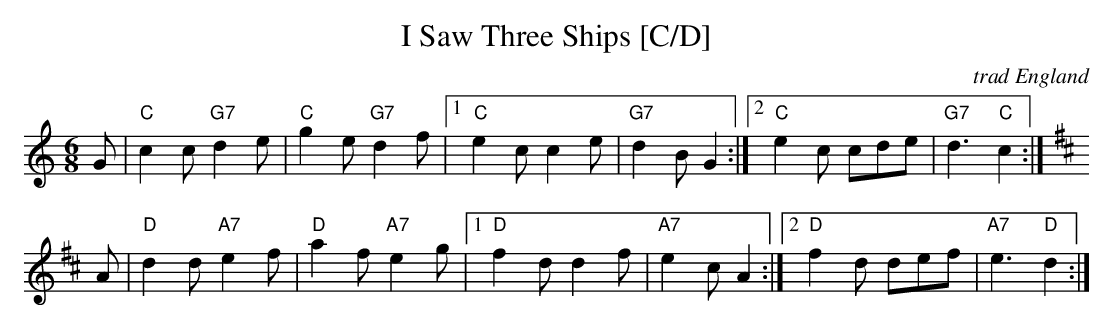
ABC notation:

X:1
T: I Saw Three Ships [C/D]
O: trad England
M: 6/8
L: 1/8
K: C
G | "C"c2c "G7"d2e | "C"g2e "G7"d2f |1 "C"e2c c2e | "G7"d2B G2 :|2 "C"e2c cde | "G7"d3 "C"c2 :|
K: D
A | "D"d2d "A7"e2f | "D"a2f "A7"e2g |1 "D"f2d d2f | "A7"e2c A2 :|2 "D"f2d def | "A7"e3 "D"d2 :|
